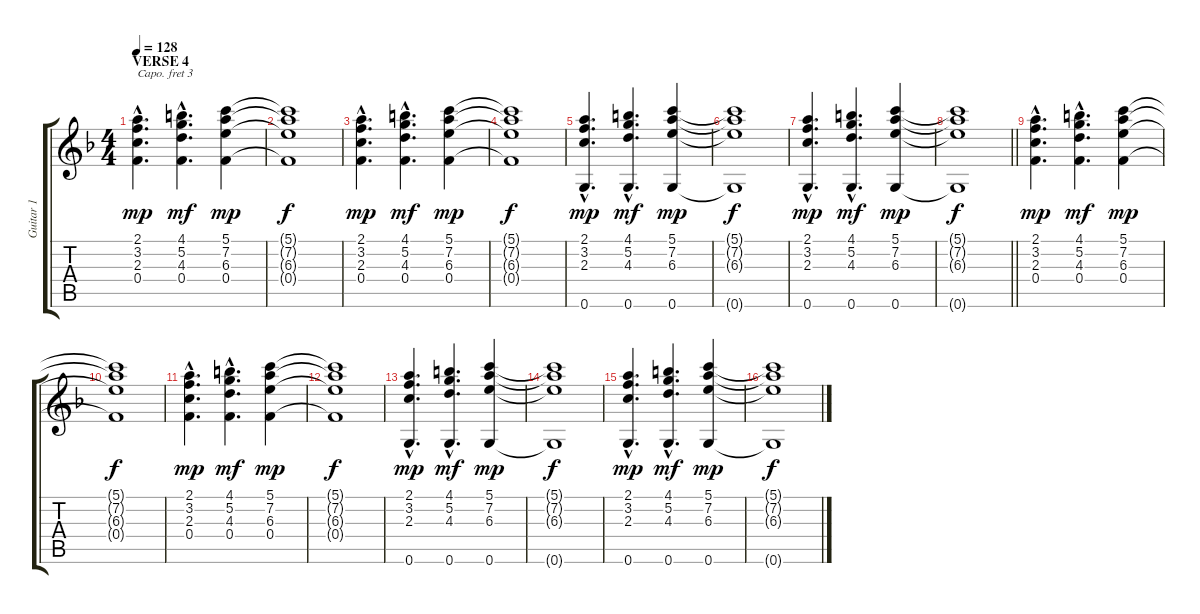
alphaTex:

\track ("Guitar 1" "Guitar 1") {instrument acousticguitarsteel}
\staff {score tabs}
\capo 3
\tuning (E4 B3 G3 D3 A2 E2) {hide}
\ts (4 4)
\section ("" "VERSE 4")
\tempo 128
\clef g2
\ks f
(2.1{hac} 3.2{hac} 2.3{hac} 0.4{hac}).4{d dy mp} (4.1{hac} 5.2{hac} 4.3{hac} 0.4{hac}).4{d dy mf} (5.1 7.2 6.3 0.4).4{dy mp} |
(5.1{t} 7.2{t} 6.3{t} 0.4{t}).1{dy f} |
(2.1{hac} 3.2{hac} 2.3{hac} 0.4{hac}).4{d dy mp} (4.1{hac} 5.2{hac} 4.3{hac} 0.4{hac}).4{d dy mf} (5.1 7.2 6.3 0.4).4{dy mp} |
(5.1{t} 7.2{t} 6.3{t} 0.4{t}).1{dy f} |
(2.1{hac} 3.2{hac} 2.3{hac} 0.6{hac}).4{d dy mp} (4.1{hac} 5.2{hac} 4.3{hac} 0.6{hac}).4{d dy mf} (5.1 7.2 6.3 0.6).4{dy mp} |
(5.1{t} 7.2{t} 6.3{t} 0.6{t}).1{dy f} |
(2.1{hac} 3.2{hac} 2.3{hac} 0.6{hac}).4{d dy mp} (4.1{hac} 5.2{hac} 4.3{hac} 0.6{hac}).4{d dy mf} (5.1 7.2 6.3 0.6).4{dy mp} |
\barLineRight lightlight
(5.1{t} 7.2{t} 6.3{t} 0.6{t}).1{dy f} |
(2.1{hac} 3.2{hac} 2.3{hac} 0.4{hac}).4{d dy mp} (4.1{hac} 5.2{hac} 4.3{hac} 0.4{hac}).4{d dy mf} (5.1 7.2 6.3 0.4).4{dy mp} |
(5.1{t} 7.2{t} 6.3{t} 0.4{t}).1{dy f} |
(2.1{hac} 3.2{hac} 2.3{hac} 0.4{hac}).4{d dy mp} (4.1{hac} 5.2{hac} 4.3{hac} 0.4{hac}).4{d dy mf} (5.1 7.2 6.3 0.4).4{dy mp} |
(5.1{t} 7.2{t} 6.3{t} 0.4{t}).1{dy f} |
(2.1{hac} 3.2{hac} 2.3{hac} 0.6{hac}).4{d dy mp} (4.1{hac} 5.2{hac} 4.3{hac} 0.6{hac}).4{d dy mf} (5.1 7.2 6.3 0.6).4{dy mp} |
(5.1{t} 7.2{t} 6.3{t} 0.6{t}).1{dy f} |
(2.1{hac} 3.2{hac} 2.3{hac} 0.6{hac}).4{d dy mp} (4.1{hac} 5.2{hac} 4.3{hac} 0.6{hac}).4{d dy mf} (5.1 7.2 6.3 0.6).4{dy mp} |
(5.1{t} 7.2{t} 6.3{t} 0.6{t}).1{dy f}
